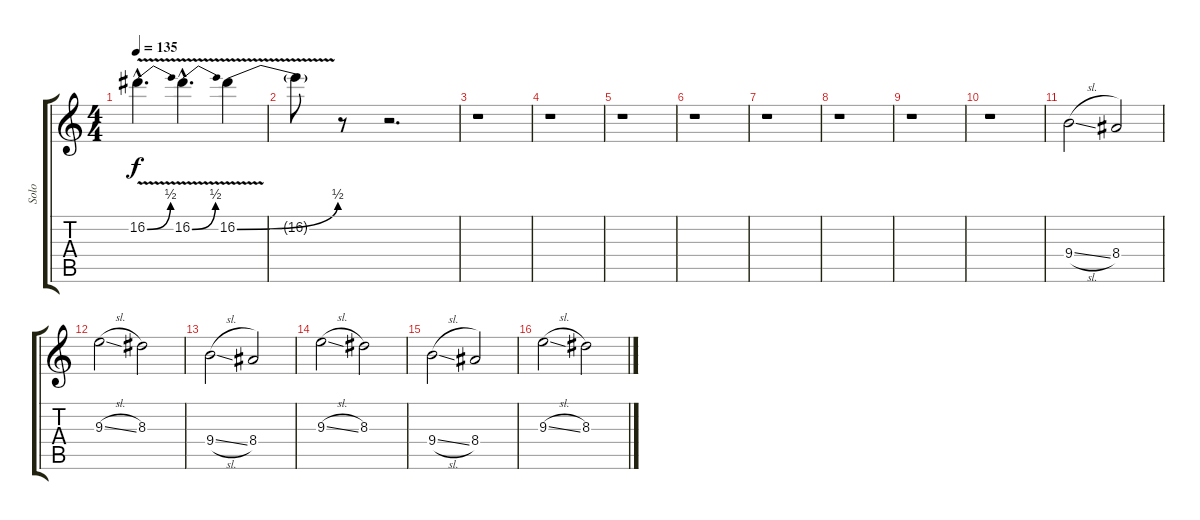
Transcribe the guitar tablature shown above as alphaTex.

\track ("Solo" "Solo") {instrument distortionguitar}
\staff {score tabs}
\tuning (E4 B3 G3 D3 A2 E2) {hide}
\ts (4 4)
\tempo 135
\clef g2
\ks c
16.2{be (bend 0 0 60 2) v hac}.4{d dy f} 16.2{be (bend 0 0 60 2) v hac}.4{d} 16.2{be (bend 0 0 60 2) v}.4 |
16.2{t}.8 r.8 r.2{d} |
r.1 |
r.1 |
r.1 |
r.1 |
r.1 |
r.1 |
r.1 |
r.1 |
9.4{sl}.2 8.4.2 |
9.3{sl}.2 8.3.2 |
9.4{sl}.2 8.4.2 |
9.3{sl}.2 8.3.2 |
9.4{sl}.2 8.4.2 |
9.3{sl}.2 8.3.2
